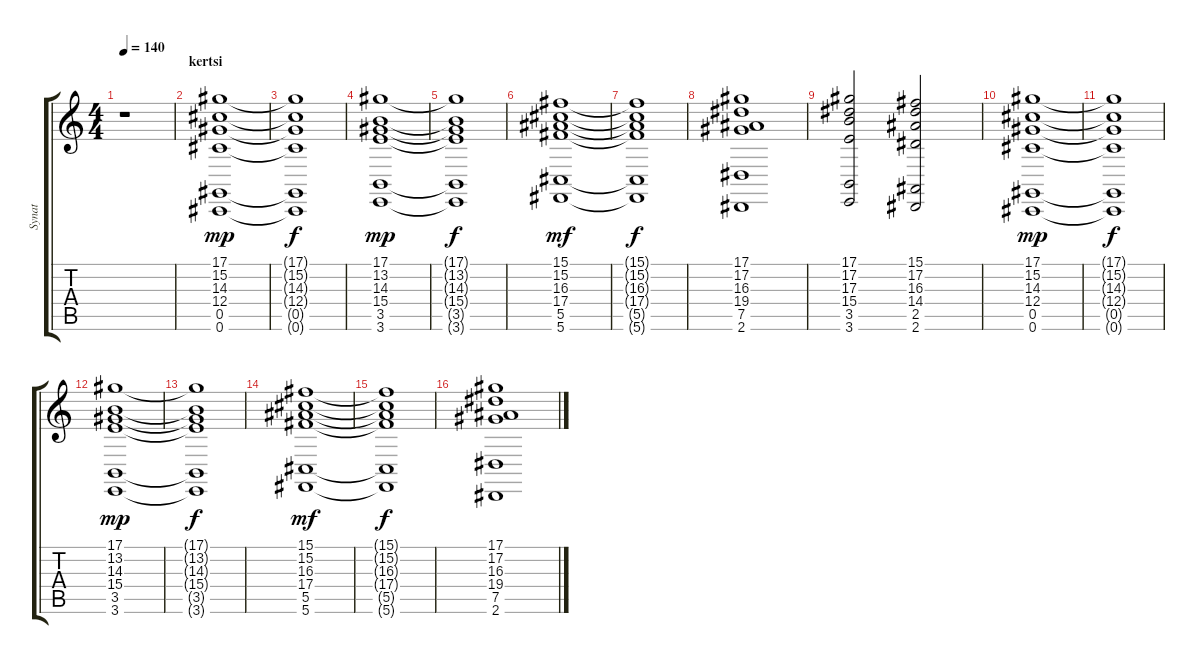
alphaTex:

\track ("Synat" "Synat") {instrument stringensemble1}
\staff {score tabs}
\tuning (Eb4 Bb3 Gb3 Db3 Ab2 Db2) {hide}
\ts (4 4)
\tempo 140
\clef g2
\ks c
r.1{dy mp} |
\section ("" "kertsi")
(17.1 15.2 14.3 12.4 0.5 0.6).1 |
(17.1{t} 15.2{t} 14.3{t} 12.4{t} 0.5{t} 0.6{t}).1{dy f} |
(17.1 13.2 14.3 15.4 3.5 3.6).1{dy mp} |
(17.1{t} 13.2{t} 14.3{t} 15.4{t} 3.5{t} 3.6{t}).1{dy f} |
(15.1 15.2 16.3 17.4 5.5 5.6).1{dy mf} |
(15.1{t} 15.2{t} 16.3{t} 17.4{t} 5.5{t} 5.6{t}).1{dy f} |
(17.1 17.2 16.3 19.4 7.5 2.6).1 |
(17.1 17.2 17.3 15.4 3.5 3.6).2 (15.1 17.2 16.3 14.4 2.5 2.6).2 |
(17.1 15.2 14.3 12.4 0.5 0.6).1{dy mp} |
(17.1{t} 15.2{t} 14.3{t} 12.4{t} 0.5{t} 0.6{t}).1{dy f} |
(17.1 13.2 14.3 15.4 3.5 3.6).1{dy mp} |
(17.1{t} 13.2{t} 14.3{t} 15.4{t} 3.5{t} 3.6{t}).1{dy f} |
(15.1 15.2 16.3 17.4 5.5 5.6).1{dy mf} |
(15.1{t} 15.2{t} 16.3{t} 17.4{t} 5.5{t} 5.6{t}).1{dy f} |
(17.1 17.2 16.3 19.4 7.5 2.6).1
